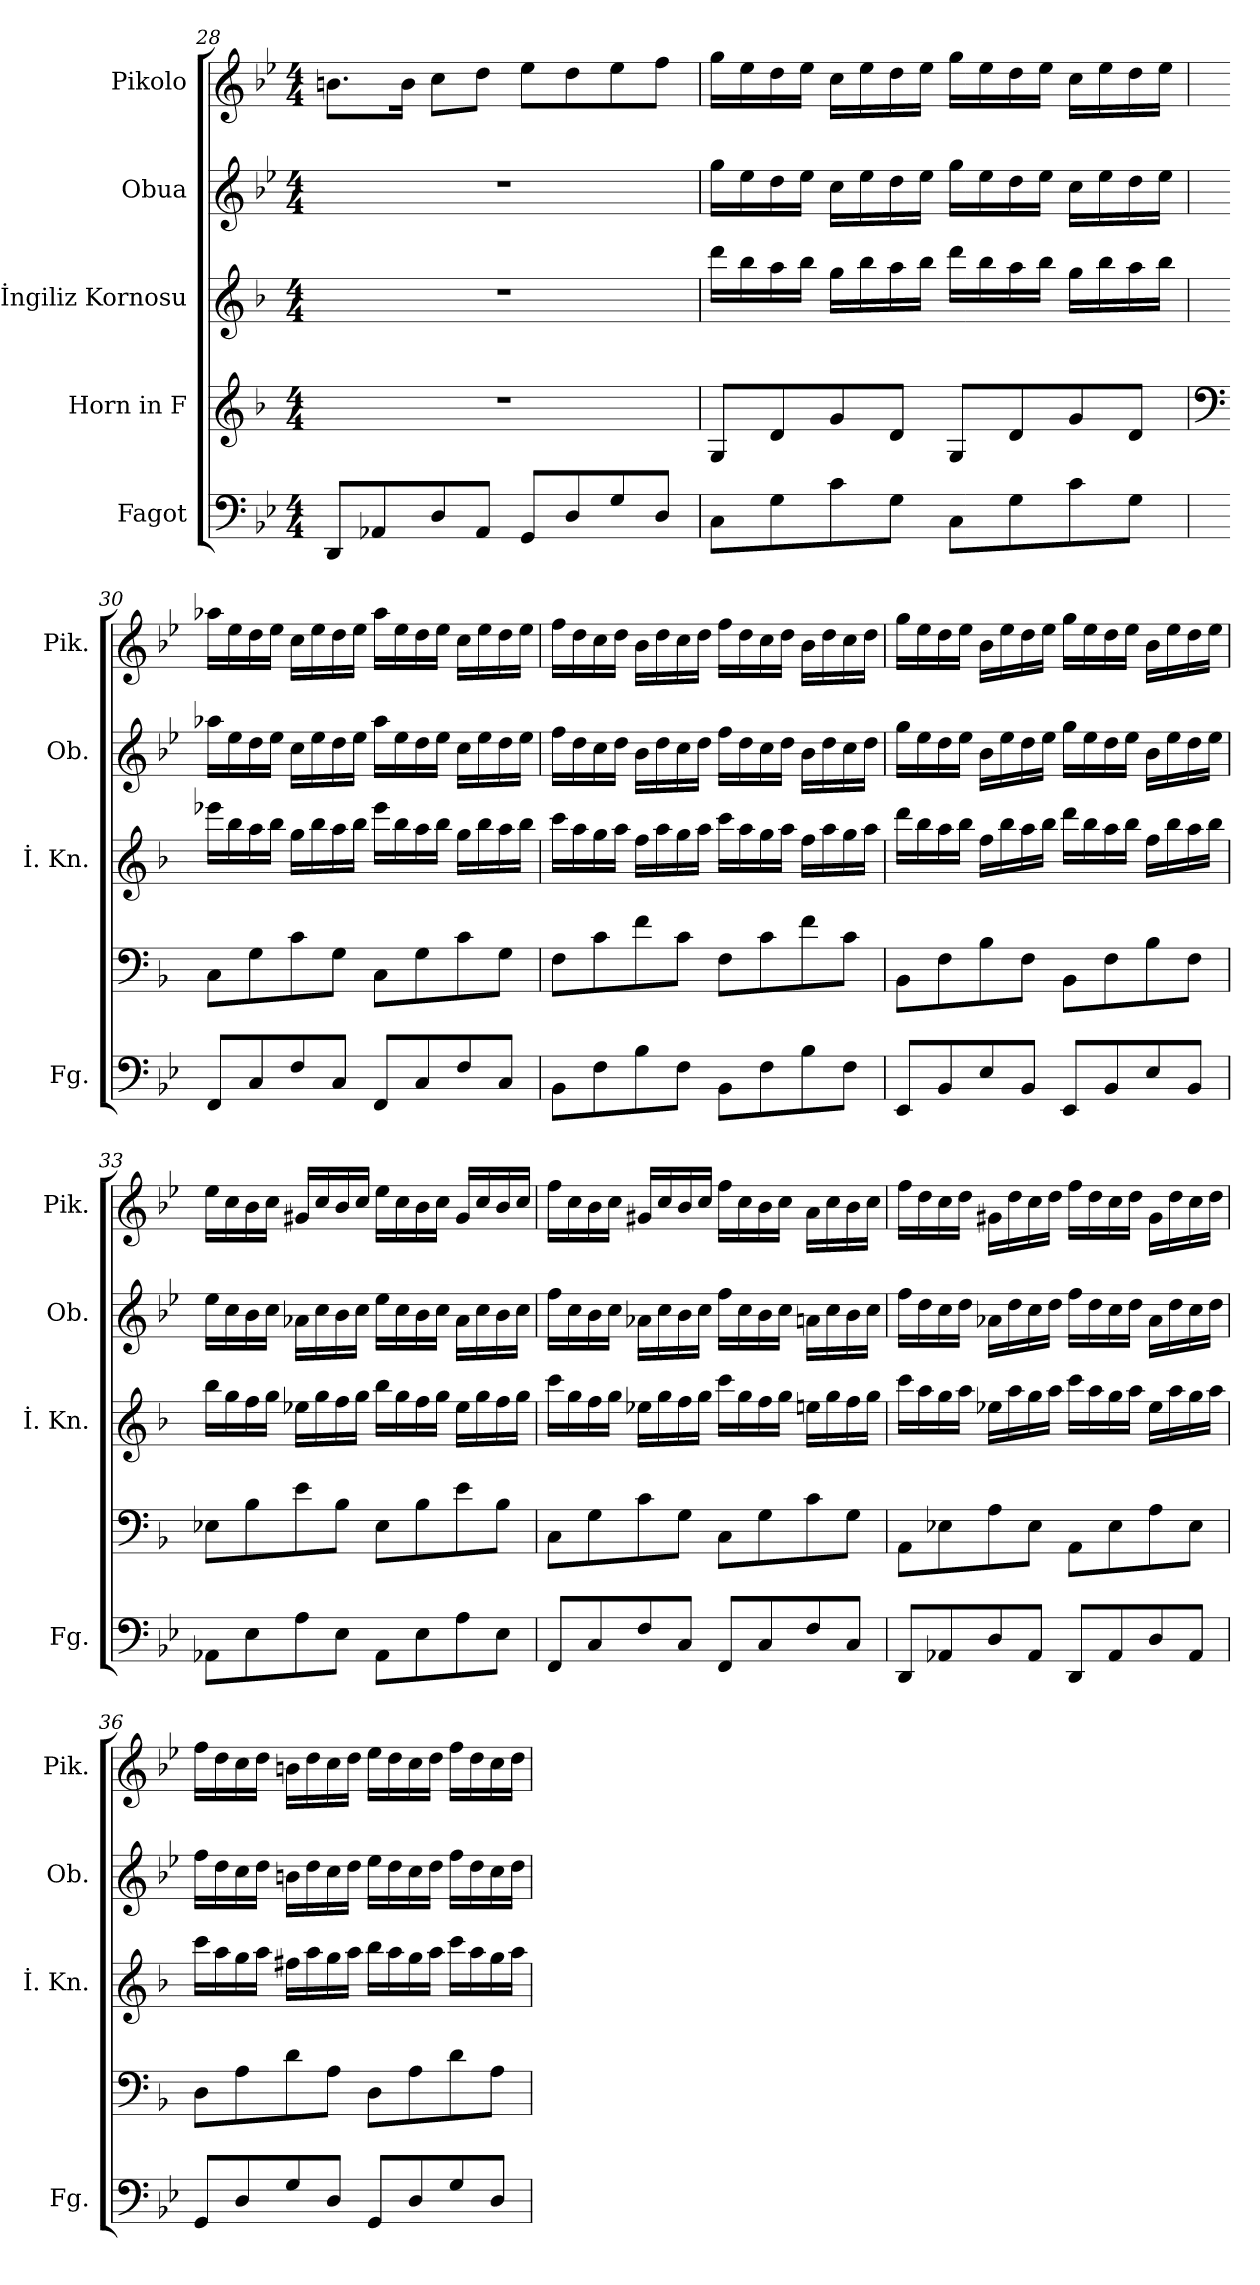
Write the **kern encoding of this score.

**kern	**kern	**kern	**kern	**kern
*part5	*part4	*part3	*part2	*part1
*staff5	*staff4	*staff3	*staff2	*staff1
*I"Fagot	*I"Horn in F	*I"İngiliz Kornosu	*I"Obua	*I"Pikolo
*I'Fg.	*	*I'İ. Kn.	*I'Ob.	*I'Pik.
*clefF4	*clefG2	*clefG2	*clefG2	*clefG2
*	*ITrd4c7	*ITrd4c7	*	*ITrd-7c-12
*k[b-e-]	*k[b-e-]	*k[b-e-]	*k[b-e-]	*k[b-e-]
*M4/4	*M4/4	*M4/4	*M4/4	*M4/4
=28	=28	=28	=28	=28
8DD/L	1r	1r	1r	8.bbn\L
8AA-X/	.	.	.	.
.	.	.	.	16bb\Jk
8D/	.	.	.	8ccc\L
8AA-/J	.	.	.	8ddd\J
8GG/L	.	.	.	8eee-\L
8D/	.	.	.	8ddd\
8G/	.	.	.	8eee-\
8D/J	.	.	.	8fff\J
=29	=29	=29	=29	=29
8C\L	8C/L	16gg\LL	16gg\LL	16ggg\LL
.	.	16ee-\	16ee-\	16eee-\
8G\	8G/	16dd\	16dd\	16ddd\
.	.	16ee-\JJ	16ee-\JJ	16eee-\JJ
8c\	8c/	16cc\LL	16cc\LL	16ccc\LL
.	.	16ee-\	16ee-\	16eee-\
8G\J	8G/J	16dd\	16dd\	16ddd\
.	.	16ee-\JJ	16ee-\JJ	16eee-\JJ
8C\L	8C/L	16gg\LL	16gg\LL	16ggg\LL
.	.	16ee-\	16ee-\	16eee-\
8G\	8G/	16dd\	16dd\	16ddd\
.	.	16ee-\JJ	16ee-\JJ	16eee-\JJ
8c\	8c/	16cc\LL	16cc\LL	16ccc\LL
.	.	16ee-\	16ee-\	16eee-\
8G\J	8G/J	16dd\	16dd\	16ddd\
.	.	16ee-\JJ	16ee-\JJ	16eee-\JJ
!!LO:LB:g=z
=30	=30	=30	=30	=30
*	*clefF4	*	*	*
8FF/L	8FF\L	16aa-X\LL	16aa-X\LL	16aaa-X\LL
.	.	16ee-\	16ee-\	16eee-\
8C/	8C\	16dd\	16dd\	16ddd\
.	.	16ee-\JJ	16ee-\JJ	16eee-\JJ
8F/	8F\	16cc\LL	16cc\LL	16ccc\LL
.	.	16ee-\	16ee-\	16eee-\
8C/J	8C\J	16dd\	16dd\	16ddd\
.	.	16ee-\JJ	16ee-\JJ	16eee-\JJ
8FF/L	8FF\L	16aa-\LL	16aa-\LL	16aaa-\LL
.	.	16ee-\	16ee-\	16eee-\
8C/	8C\	16dd\	16dd\	16ddd\
.	.	16ee-\JJ	16ee-\JJ	16eee-\JJ
8F/	8F\	16cc\LL	16cc\LL	16ccc\LL
.	.	16ee-\	16ee-\	16eee-\
8C/J	8C\J	16dd\	16dd\	16ddd\
.	.	16ee-\JJ	16ee-\JJ	16eee-\JJ
=31	=31	=31	=31	=31
8BB-\L	8BB-\L	16ff\LL	16ff\LL	16fff\LL
.	.	16dd\	16dd\	16ddd\
8F\	8F\	16cc\	16cc\	16ccc\
.	.	16dd\JJ	16dd\JJ	16ddd\JJ
8B-\	8B-\	16b-\LL	16b-\LL	16bb-\LL
.	.	16dd\	16dd\	16ddd\
8F\J	8F\J	16cc\	16cc\	16ccc\
.	.	16dd\JJ	16dd\JJ	16ddd\JJ
8BB-\L	8BB-\L	16ff\LL	16ff\LL	16fff\LL
.	.	16dd\	16dd\	16ddd\
8F\	8F\	16cc\	16cc\	16ccc\
.	.	16dd\JJ	16dd\JJ	16ddd\JJ
8B-\	8B-\	16b-\LL	16b-\LL	16bb-\LL
.	.	16dd\	16dd\	16ddd\
8F\J	8F\J	16cc\	16cc\	16ccc\
.	.	16dd\JJ	16dd\JJ	16ddd\JJ
!!LO:PB:g=z
=32	=32	=32	=32	=32
8EE-/L	8EE-\L	16gg\LL	16gg\LL	16ggg\LL
.	.	16ee-\	16ee-\	16eee-\
8BB-/	8BB-\	16dd\	16dd\	16ddd\
.	.	16ee-\JJ	16ee-\JJ	16eee-\JJ
8E-/	8E-\	16b-\LL	16b-\LL	16bb-\LL
.	.	16ee-\	16ee-\	16eee-\
8BB-/J	8BB-\J	16dd\	16dd\	16ddd\
.	.	16ee-\JJ	16ee-\JJ	16eee-\JJ
8EE-/L	8EE-\L	16gg\LL	16gg\LL	16ggg\LL
.	.	16ee-\	16ee-\	16eee-\
8BB-/	8BB-\	16dd\	16dd\	16ddd\
.	.	16ee-\JJ	16ee-\JJ	16eee-\JJ
8E-/	8E-\	16b-\LL	16b-\LL	16bb-\LL
.	.	16ee-\	16ee-\	16eee-\
8BB-/J	8BB-\J	16dd\	16dd\	16ddd\
.	.	16ee-\JJ	16ee-\JJ	16eee-\JJ
=33	=33	=33	=33	=33
8AA-X\L	8AA-X\L	16ee-\LL	16ee-\LL	16eee-\LL
.	.	16cc\	16cc\	16ccc\
8E-\	8E-\	16b-\	16b-\	16bb-\
.	.	16cc\JJ	16cc\JJ	16ccc\JJ
8A\	8A\	16a-X\LL	16a-X\LL	16gg#X/LL
.	.	16cc\	16cc\	16ccc/
8E-\J	8E-\J	16b-\	16b-\	16bb-/
.	.	16cc\JJ	16cc\JJ	16ccc/JJ
8AA-\L	8AA-\L	16ee-\LL	16ee-\LL	16eee-\LL
.	.	16cc\	16cc\	16ccc\
8E-\	8E-\	16b-\	16b-\	16bb-\
.	.	16cc\JJ	16cc\JJ	16ccc\JJ
8A\	8A\	16a-\LL	16a-\LL	16gg#/LL
.	.	16cc\	16cc\	16ccc/
8E-\J	8E-\J	16b-\	16b-\	16bb-/
.	.	16cc\JJ	16cc\JJ	16ccc/JJ
!!LO:LB:g=z
=34	=34	=34	=34	=34
8FF/L	8FF\L	16ff\LL	16ff\LL	16fff\LL
.	.	16cc\	16cc\	16ccc\
8C/	8C\	16b-\	16b-\	16bb-\
.	.	16cc\JJ	16cc\JJ	16ccc\JJ
8F/	8F\	16a-X\LL	16a-X\LL	16gg#X/LL
.	.	16cc\	16cc\	16ccc/
8C/J	8C\J	16b-\	16b-\	16bb-/
.	.	16cc\JJ	16cc\JJ	16ccc/JJ
8FF/L	8FF\L	16ff\LL	16ff\LL	16fff\LL
.	.	16cc\	16cc\	16ccc\
8C/	8C\	16b-\	16b-\	16bb-\
.	.	16cc\JJ	16cc\JJ	16ccc\JJ
8F/	8F\	16an\LL	16an\LL	16aa\LL
.	.	16cc\	16cc\	16ccc\
8C/J	8C\J	16b-\	16b-\	16bb-\
.	.	16cc\JJ	16cc\JJ	16ccc\JJ
=35	=35	=35	=35	=35
8DD/L	8DD\L	16ff\LL	16ff\LL	16fff\LL
.	.	16dd\	16dd\	16ddd\
8AA-X/	8AA-X\	16cc\	16cc\	16ccc\
.	.	16dd\JJ	16dd\JJ	16ddd\JJ
8D/	8D\	16a-X\LL	16a-X\LL	16gg#X\LL
.	.	16dd\	16dd\	16ddd\
8AA-/J	8AA-\J	16cc\	16cc\	16ccc\
.	.	16dd\JJ	16dd\JJ	16ddd\JJ
8DD/L	8DD\L	16ff\LL	16ff\LL	16fff\LL
.	.	16dd\	16dd\	16ddd\
8AA-/	8AA-\	16cc\	16cc\	16ccc\
.	.	16dd\JJ	16dd\JJ	16ddd\JJ
8D/	8D\	16a-\LL	16a-\LL	16gg#\LL
.	.	16dd\	16dd\	16ddd\
8AA-/J	8AA-\J	16cc\	16cc\	16ccc\
.	.	16dd\JJ	16dd\JJ	16ddd\JJ
!!LO:PB:g=z
=36	=36	=36	=36	=36
8GG/L	8GG\L	16ff\LL	16ff\LL	16fff\LL
.	.	16dd\	16dd\	16ddd\
8D/	8D\	16cc\	16cc\	16ccc\
.	.	16dd\JJ	16dd\JJ	16ddd\JJ
8G/	8G\	16bn\LL	16bn\LL	16bbn\LL
.	.	16dd\	16dd\	16ddd\
8D/J	8D\J	16cc\	16cc\	16ccc\
.	.	16dd\JJ	16dd\JJ	16ddd\JJ
8GG/L	8GG\L	16ee-\LL	16ee-\LL	16eee-\LL
.	.	16dd\	16dd\	16ddd\
8D/	8D\	16cc\	16cc\	16ccc\
.	.	16dd\JJ	16dd\JJ	16ddd\JJ
8G/	8G\	16ff\LL	16ff\LL	16fff\LL
.	.	16dd\	16dd\	16ddd\
8D/J	8D\J	16cc\	16cc\	16ccc\
.	.	16dd\JJ	16dd\JJ	16ddd\JJ
=	=	=	=	=
*-	*-	*-	*-	*-
